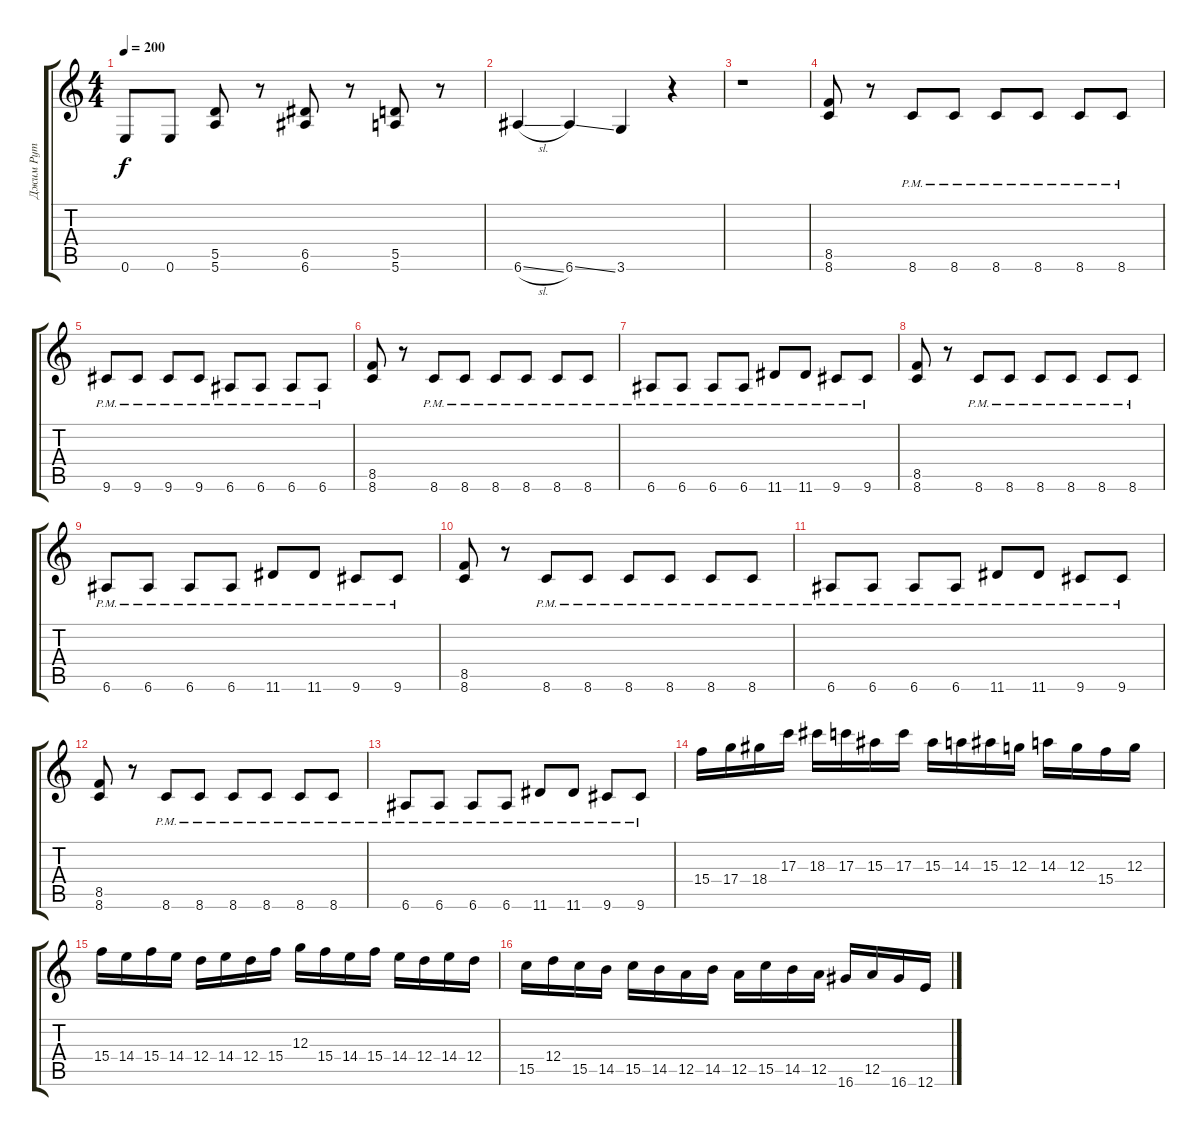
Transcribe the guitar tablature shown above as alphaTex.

\track ("Джим Рут" "Джим Рут") {instrument distortionguitar}
\staff {score tabs}
\tuning (E4 B3 G3 D3 A2 E2) {hide}
\ts (4 4)
\tempo 200
\clef g2
\ks c
0.6.8{dy f} 0.6.8 (5.5 5.6).8 r.8 (6.5 6.6).8 r.8 (5.5 5.6).8 r.8 |
6.6{sl}.4 6.6{ss}.4 3.6.4 r.4 |
r.1 |
(8.5 8.6).8 r.8 8.6{pm}.8 8.6{pm}.8 8.6{pm}.8 8.6{pm}.8 8.6{pm}.8 8.6{pm}.8 |
9.6{pm}.8 9.6{pm}.8 9.6{pm}.8 9.6{pm}.8 6.6{pm}.8 6.6{pm}.8 6.6{pm}.8 6.6{pm}.8 |
(8.5 8.6).8 r.8 8.6{pm}.8 8.6{pm}.8 8.6{pm}.8 8.6{pm}.8 8.6{pm}.8 8.6{pm}.8 |
6.6{pm}.8 6.6{pm}.8 6.6{pm}.8 6.6{pm}.8 11.6{pm}.8 11.6{pm}.8 9.6{pm}.8 9.6{pm}.8 |
(8.5 8.6).8 r.8 8.6{pm}.8 8.6{pm}.8 8.6{pm}.8 8.6{pm}.8 8.6{pm}.8 8.6{pm}.8 |
6.6{pm}.8 6.6{pm}.8 6.6{pm}.8 6.6{pm}.8 11.6{pm}.8 11.6{pm}.8 9.6{pm}.8 9.6{pm}.8 |
(8.5 8.6).8 r.8 8.6{pm}.8 8.6{pm}.8 8.6{pm}.8 8.6{pm}.8 8.6{pm}.8 8.6{pm}.8 |
6.6{pm}.8 6.6{pm}.8 6.6{pm}.8 6.6{pm}.8 11.6{pm}.8 11.6{pm}.8 9.6{pm}.8 9.6{pm}.8 |
(8.5 8.6).8 r.8 8.6{pm}.8 8.6{pm}.8 8.6{pm}.8 8.6{pm}.8 8.6{pm}.8 8.6{pm}.8 |
6.6{pm}.8 6.6{pm}.8 6.6{pm}.8 6.6{pm}.8 11.6{pm}.8 11.6{pm}.8 9.6{pm}.8 9.6{pm}.8 |
15.4.16 17.4.16 18.4.16 17.3.16 18.3.16 17.3.16 15.3.16 17.3.16 15.3.16 14.3.16 15.3.16 12.3.16 14.3.16 12.3.16 15.4.16 12.3.16 |
15.4.16 14.4.16 15.4.16 14.4.16 12.4.16 14.4.16 12.4.16 15.4.16 12.3.16 15.4.16 14.4.16 15.4.16 14.4.16 12.4.16 14.4.16 12.4.16 |
15.5.16 12.4.16 15.5.16 14.5.16 15.5.16 14.5.16 12.5.16 14.5.16 12.5.16 15.5.16 14.5.16 12.5.16 16.6.16 12.5.16 16.6.16 12.6.16
